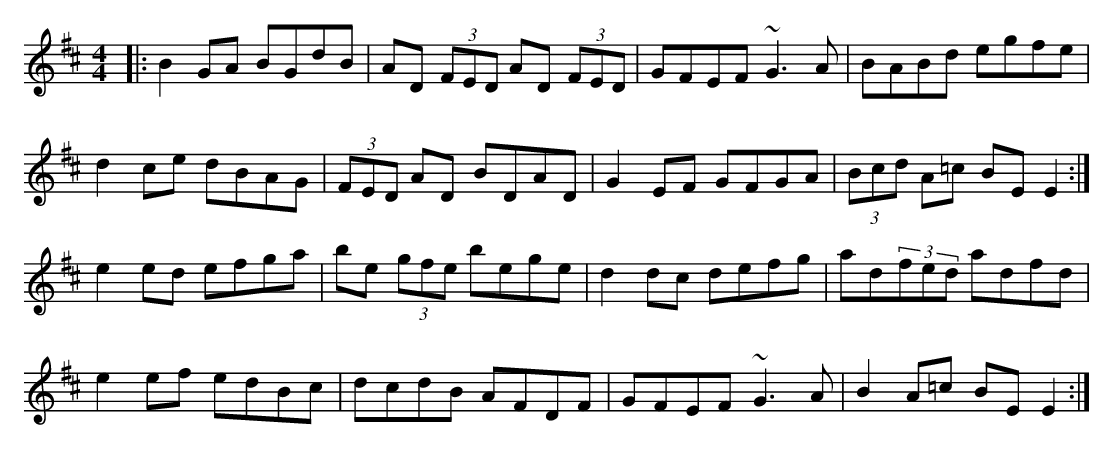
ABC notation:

X:1
M:4/4
K:Edor
|:B2 GA BGdB|AD (3FED AD (3FED|GFEF ~G3 A|BABd egfe|
d2 ce dBAG|(3FED AD BDAD|G2 EF GFGA|(3Bcd A=c BE E2:|
e2 ed efga|be (3gfe bege|d2 dc defg|ad(3fed adfd|
e2 ef edBc|dcdB AFDF|GFEF ~G3 A|B2 A=c BE E2:|
